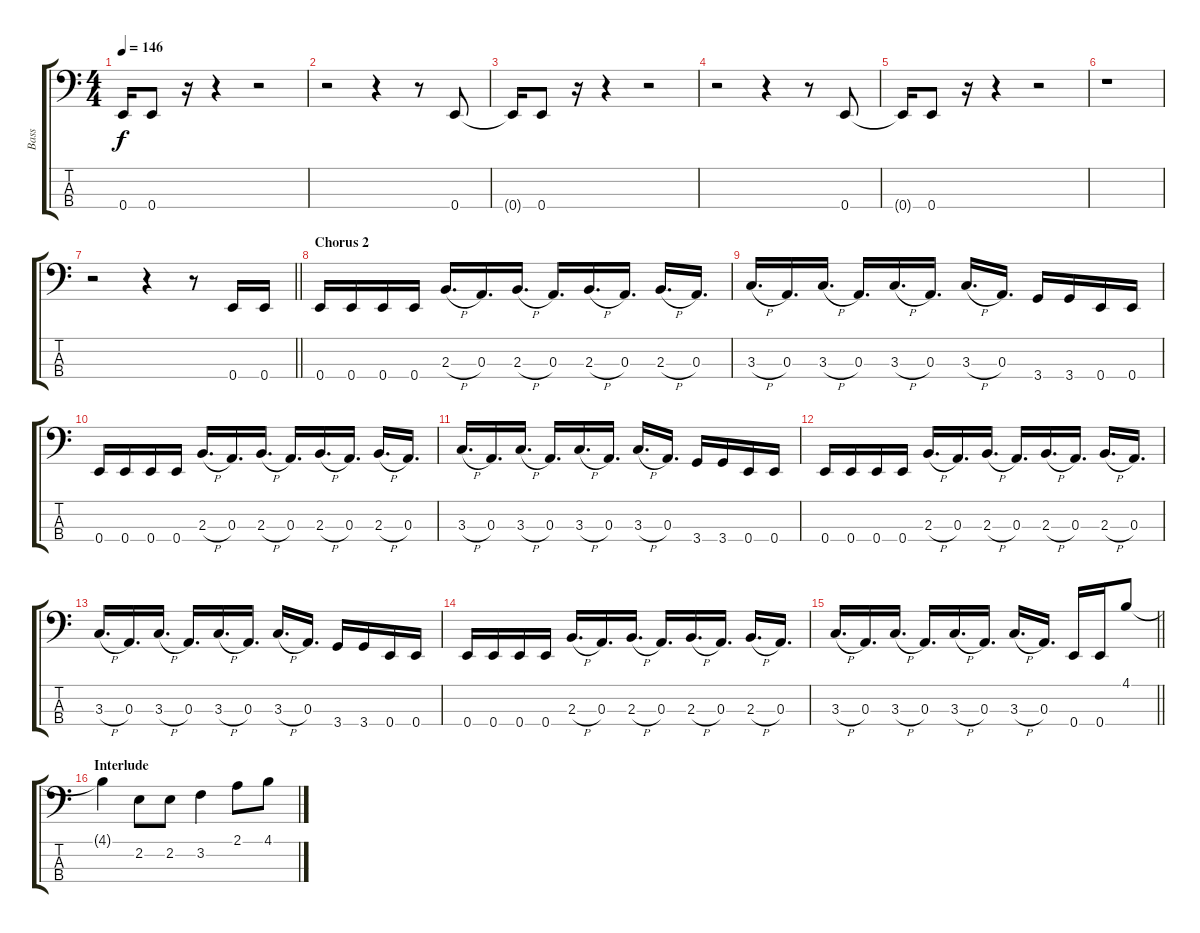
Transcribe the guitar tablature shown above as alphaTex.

\track ("Bass" "Bass") {instrument electricbasspick}
\staff {score tabs}
\tuning (G2 D2 A1 E1) {hide}
\ts (4 4)
\tempo 146
\clef f4
\ks c
0.4{t}.16{dy f} 0.4.8 r.16 r.4 r.2 |
r.2 r.4 r.8 0.4.8 |
0.4{t}.16 0.4.8 r.16 r.4 r.2 |
r.2 r.4 r.8 0.4.8 |
0.4{t}.16 0.4.8 r.16 r.4 r.2 |
r.1 |
\barLineRight lightlight
r.2 r.4 r.8 0.4.16 0.4.16 |
\section ("" "Chorus 2")
0.4.16 0.4.16 0.4.16 0.4.16 2.3{h}.16{d} 0.3.16{d} 2.3{h}.16{d} 0.3.16{d} 2.3{h}.16{d} 0.3.16{d} 2.3{h}.16{d} 0.3.16{d} |
3.3{h}.16{d} 0.3.16{d} 3.3{h}.16{d} 0.3.16{d} 3.3{h}.16{d} 0.3.16{d} 3.3{h}.16{d} 0.3.16{d} 3.4.16 3.4.16 0.4.16 0.4.16 |
0.4.16 0.4.16 0.4.16 0.4.16 2.3{h}.16{d} 0.3.16{d} 2.3{h}.16{d} 0.3.16{d} 2.3{h}.16{d} 0.3.16{d} 2.3{h}.16{d} 0.3.16{d} |
3.3{h}.16{d} 0.3.16{d} 3.3{h}.16{d} 0.3.16{d} 3.3{h}.16{d} 0.3.16{d} 3.3{h}.16{d} 0.3.16{d} 3.4.16 3.4.16 0.4.16 0.4.16 |
0.4.16 0.4.16 0.4.16 0.4.16 2.3{h}.16{d} 0.3.16{d} 2.3{h}.16{d} 0.3.16{d} 2.3{h}.16{d} 0.3.16{d} 2.3{h}.16{d} 0.3.16{d} |
3.3{h}.16{d} 0.3.16{d} 3.3{h}.16{d} 0.3.16{d} 3.3{h}.16{d} 0.3.16{d} 3.3{h}.16{d} 0.3.16{d} 3.4.16 3.4.16 0.4.16 0.4.16 |
0.4.16 0.4.16 0.4.16 0.4.16 2.3{h}.16{d} 0.3.16{d} 2.3{h}.16{d} 0.3.16{d} 2.3{h}.16{d} 0.3.16{d} 2.3{h}.16{d} 0.3.16{d} |
\barLineRight lightlight
3.3{h}.16{d} 0.3.16{d} 3.3{h}.16{d} 0.3.16{d} 3.3{h}.16{d} 0.3.16{d} 3.3{h}.16{d} 0.3.16{d} 0.4.16 0.4.16 4.1.8 |
\section ("" "Interlude")
4.1{t}.4 2.2.8 2.2.8 3.2.4 2.1.8 4.1.8
